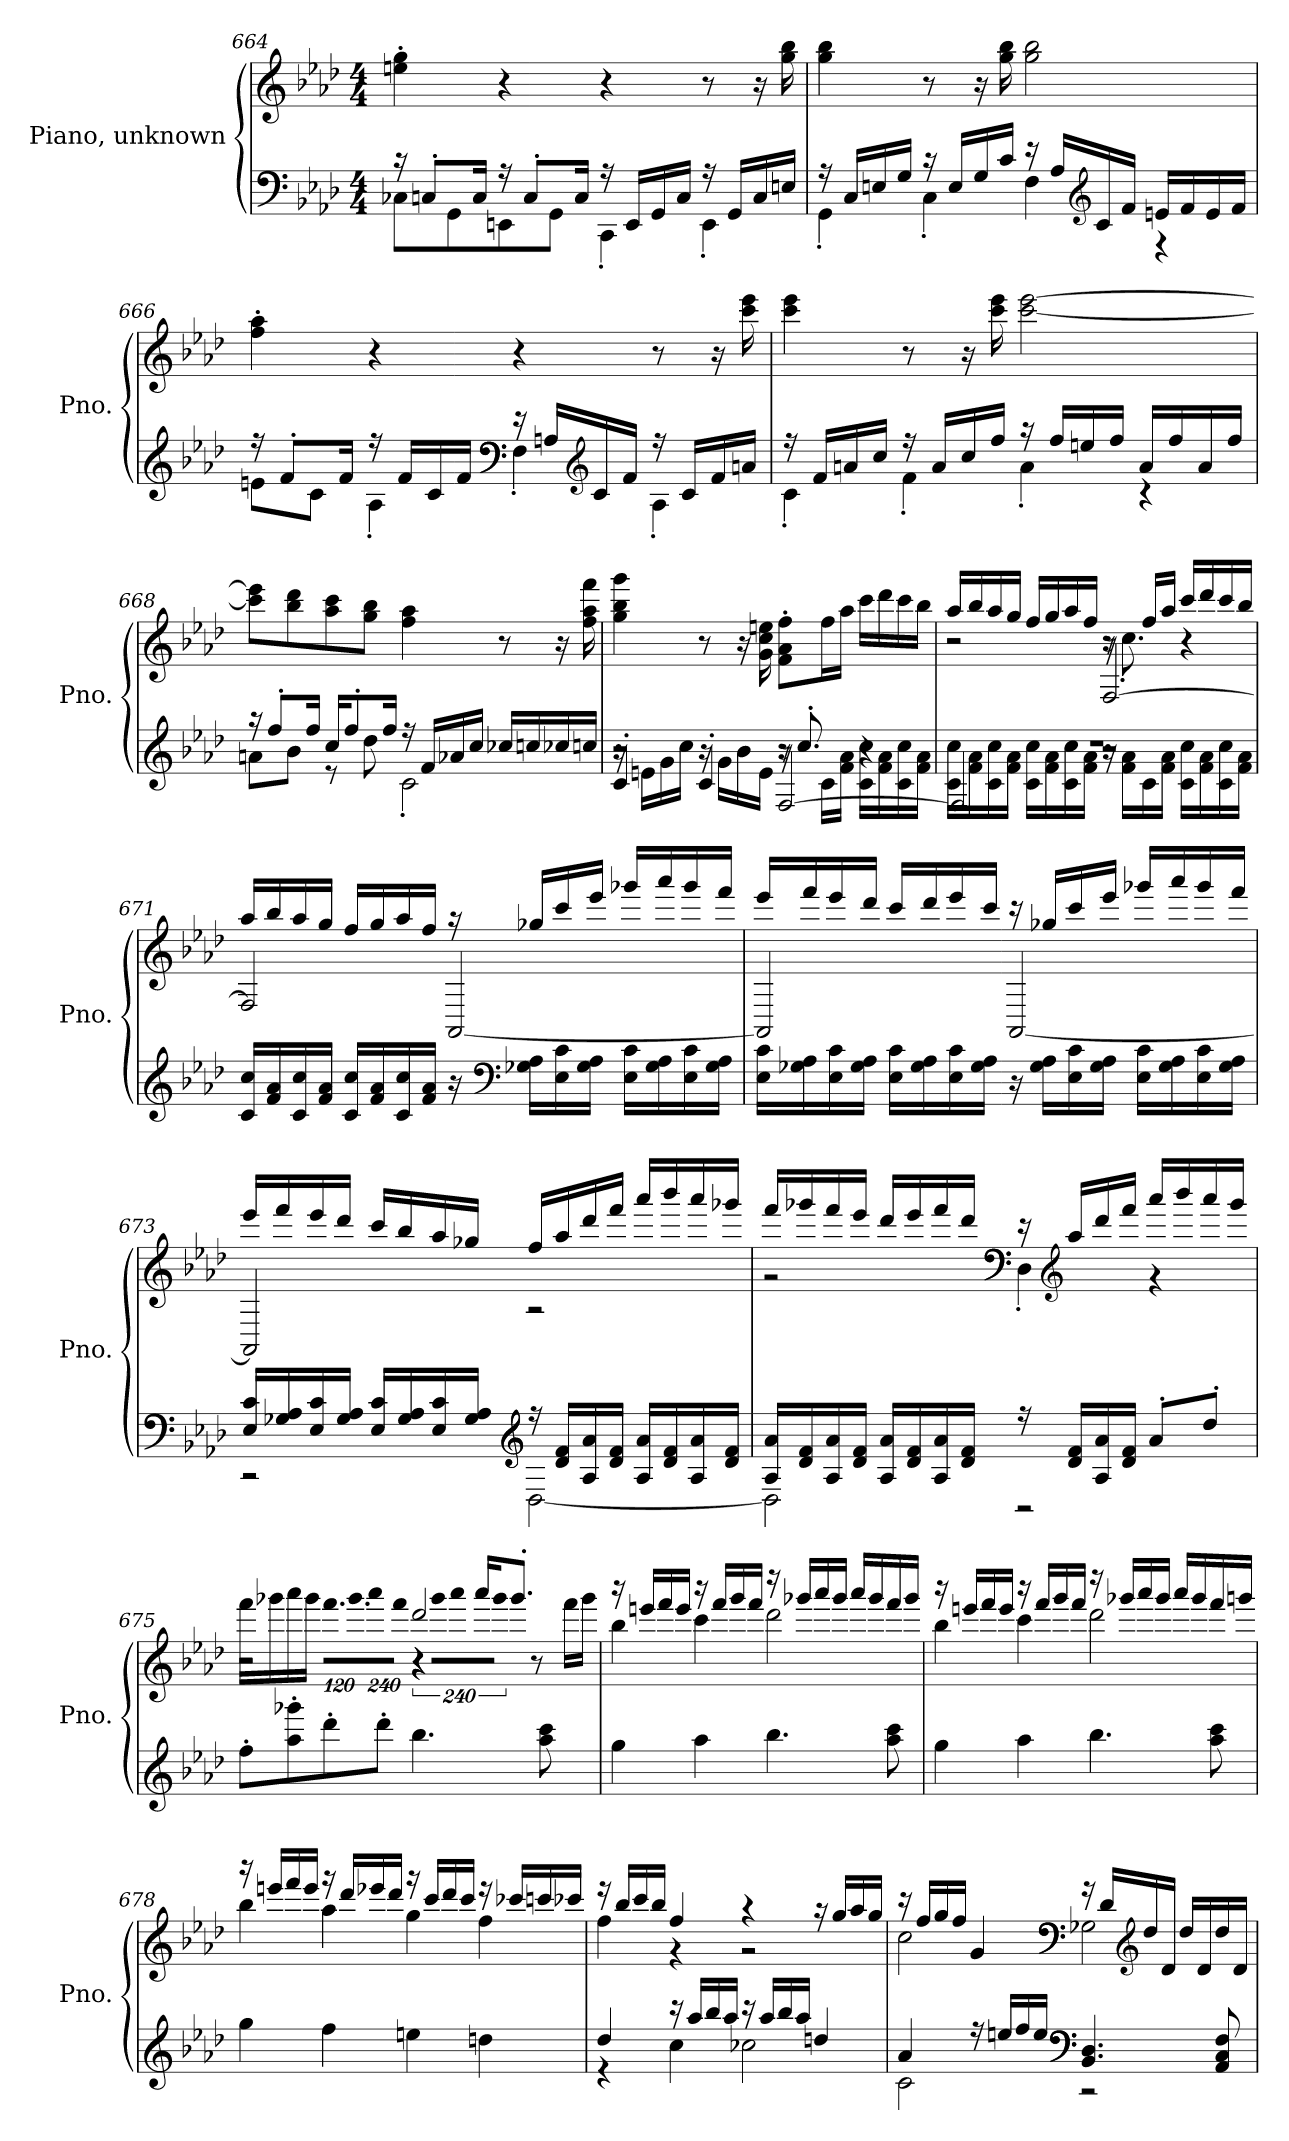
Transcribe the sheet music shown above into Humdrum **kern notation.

**kern	**kern
*part1	*part1
*staff2	*staff1
*I"Piano, unknown	*
*I'Pno.	*
!!LO:LB:g=z
*clefF4	*clefG2
*k[b-e-a-d-]	*k[b-e-a-d-]
*M4/4	*M4/4
=664	=664
*^	*
16r	8C-X\L	4een\' 4gg\'
8Cn'/L	.	.
.	8GG\	.
16C/Jk	.	.
16r	8EEn\	4r
8C'/L	.	.
.	8GG\J	.
16C/Jk	.	.
16r	4CC'\	4r
16EE/LL	.	.
16GG/	.	.
16C/JJ	.	.
16r	4EE'\	8r
16GG/LL	.	.
16C/	.	16r
16En/JJ	.	16gg\ 16bb-\
=665	=665	=665
16r	4GG'\	4gg\ 4bb-\
16C/LL	.	.
16En/	.	.
16G/JJ	.	.
16r	4C'\	8r
16E/LL	.	.
16G/	.	16r
16c/JJ	.	16gg\ 16bb-\
16r	4F\	2gg\ 2bb-\
16A-/LL	.	.
*clefG2	*	*
16c/	.	.
16f/JJ	.	.
16en/LL	4r	.
16f/	.	.
16e/	.	.
16f/JJ	.	.
!!LO:LB:g=z
=666	=666	=666
16r	8en\L	4ff\' 4aa-\'
8f'/L	.	.
.	8c\J	.
16f/Jk	.	.
16r	4A-'\	4r
16f/LL	.	.
16c/	.	.
16f/JJ	.	.
*clefF4	*	*
16r	4F'\	4r
16An/LL	.	.
*clefG2	*	*
16c/	.	.
16f/JJ	.	.
16r	4A'\	8r
16c/LL	.	.
16f/	.	16r
16an/JJ	.	16ccc\ 16eee-\
=667	=667	=667
16r	4c'\	4ccc\ 4eee-\
16f/LL	.	.
16an/	.	.
16cc/JJ	.	.
16r	4f'\	8r
16a/LL	.	.
16cc/	.	16r
16ff/JJ	.	16ccc\ 16eee-\
16r	4a'\	[2ccc\ [2eee-\
16ff/LL	.	.
16een/	.	.
16ff/JJ	.	.
16a/LL	4r	.
16ff/	.	.
16a/	.	.
16ff/JJ	.	.
!!LO:LB:g=z
=668	=668	=668
16r	8an\L	8ccc\] 8eee-\]L
8ff'/L	.	.
.	8b-\J	8bb-\ 8ddd-\
16ff/Jk	.	.
16cc/KL	8r	8aa-\ 8ccc\
8ff'/	.	.
.	8dd-\	8gg\ 8bb-\J
16ff/Jk	.	.
16r	2c'\	4ff\ 4aa-\
16f/LL	.	.
16a-X/	.	.
16cc/JJ	.	.
16cc-X/LL	.	8r
16ccn/	.	.
16cc-X/	.	16r
16ccn/JJ	.	16ff\ 16aa-\ 16fff\
=669	=669	=669
*	*^	*
2r	16r	4c'/	4gg\ 4bb-\ 4ggg\
.	16en\LL	.	.
.	16g\	.	.
.	16cc\JJ	.	.
.	16r	4c'/	8r
.	16g\LL	.	.
.	16b-\	.	16r
.	16e\JJ	.	16g\ 16cc\ 16een\
16r	8r	[2F/	8f\' 8a-\' 8ff\'L
8.cc'/	.	.	.
.	16c\LL	.	16ff\L
.	16f\ 16a-\JJ	.	16aa-\JJ
4r	16c\ 16cc\LL	.	16ccc\LL
.	16f\ 16a-\	.	16ddd-\
.	16c\ 16cc\	.	16ccc\
.	16f\ 16a-\JJ	.	16bb-\JJ
!!LO:PB:g=z
=670	=670	=670	=670
*	*	*	*^
*	*	*	*	*^
1r	16c\ 16cc\LL	2F/]	16aa-/LL	2r	2r
.	16f\ 16a-\	.	16bb-/	.	.
.	16c\ 16cc\	.	16aa-/	.	.
.	16f\ 16a-\JJ	.	16gg/JJ	.	.
.	16c\ 16cc\LL	.	16ff/LL	.	.
.	16f\ 16a-\	.	16gg/	.	.
.	16c\ 16cc\	.	16aa-/	.	.
.	16f\ 16a-\JJ	.	16ff/JJ	.	.
.	16r	2r	8r	16r	[2F/
.	16f\ 16a-\LL	.	.	8.cc'\	.
.	16c\	.	16ff/LL	.	.
.	16f\ 16a-\JJ	.	16aa-/JJ	.	.
.	16c\ 16cc\LL	.	16ccc/LL	4r	.
.	16f\ 16a-\	.	16ddd-/	.	.
.	16c\ 16cc\	.	16ccc/	.	.
.	16f\ 16a-\JJ	.	16bb-/JJ	.	.
*v	*v	*v	*	*	*
*	*	*v	*v
=671	=671	=671
16c/ 16cc/LL	16aa-/LL	2F/]
16f/ 16a-/	16bb-/	.
16c/ 16cc/	16aa-/	.
16f/ 16a-/JJ	16gg/JJ	.
16c/ 16cc/LL	16ff/LL	.
16f/ 16a-/	16gg/	.
16c/ 16cc/	16aa-/	.
16f/ 16a-/JJ	16ff/JJ	.
16r	16r	[2AA-/
*clefF4	*	*
16G-X\ 16A-\LL	16gg-X/LL	.
16E-\ 16c\	16ccc/	.
16G-\ 16A-\JJ	16eee-/JJ	.
16E-\ 16c\LL	16ggg-X/LL	.
16G-\ 16A-\	16aaa-/	.
16E-\ 16c\	16ggg-/	.
16G-\ 16A-\JJ	16fff/JJ	.
!!LO:LB:g=z	!!
=672	=672	=672
16E-\ 16c\LL	16eee-/LL	2AA-/]
16G-X\ 16A-\	16fff/	.
16E-\ 16c\	16eee-/	.
16G-\ 16A-\JJ	16ddd-/JJ	.
16E-\ 16c\LL	16ccc/LL	.
16G-\ 16A-\	16ddd-/	.
16E-\ 16c\	16eee-/	.
16G-\ 16A-\JJ	16ccc/JJ	.
16r	16r	[2AA-/
16G-\ 16A-\LL	16gg-X/LL	.
16E-\ 16c\	16ccc/	.
16G-\ 16A-\JJ	16eee-/JJ	.
16E-\ 16c\LL	16ggg-X/LL	.
16G-\ 16A-\	16aaa-/	.
16E-\ 16c\	16ggg-/	.
16G-\ 16A-\JJ	16fff/JJ	.
!!LO:LB:g=z	!!
=673	=673	=673
*^	*	*
16E-/ 16c/LL	2r	16eee-/LL	2AA-/]
16G-X/ 16A-/	.	16fff/	.
16E-/ 16c/	.	16eee-/	.
16G-/ 16A-/JJ	.	16ddd-/JJ	.
16E-/ 16c/LL	.	16ccc/LL	.
16G-/ 16A-/	.	16bb-/	.
16E-/ 16c/	.	16aa-/	.
16G-/ 16A-/JJ	.	16gg-X/JJ	.
*clefG2	*	*	*
16r	[2D-\	16ff/LL	2r
16d-/ 16f/LL	.	16aa-/	.
16A-/ 16a-/	.	16ddd-/	.
16d-/ 16f/JJ	.	16fff/JJ	.
16A-/ 16a-/LL	.	16aaa-/LL	.
16d-/ 16f/	.	16bbb-/	.
16A-/ 16a-/	.	16aaa-/	.
16d-/ 16f/JJ	.	16ggg-X/JJ	.
!!LO:LB:g=z	!!
=674	=674	=674	=674
16A-/ 16a-/LL	2D-\]	16fff/LL	2r
16d-/ 16f/	.	16ggg-X/	.
16A-/ 16a-/	.	16fff/	.
16d-/ 16f/JJ	.	16eee-/JJ	.
16A-/ 16a-/LL	.	16ddd-/LL	.
16d-/ 16f/	.	16eee-/	.
16A-/ 16a-/	.	16fff/	.
16d-/ 16f/JJ	.	16ddd-/JJ	.
*	*	*clefF4	*
16r	2r	16r	4D-'\
*	*	*clefG2	*
16d-/ 16f/LL	.	16aa-/LL	.
16A-/ 16a-/	.	16ddd-/	.
16d-/ 16f/JJ	.	16fff/JJ	.
8a-'/L	.	16aaa-/LL	4r
.	.	16bbb-/	.
8dd-'/J	.	16aaa-/	.
.	.	16ggg-/JJ	.
*v	*v	*	*
!!LO:LB:g=z
=675	=675	=675
*	*	*^
8ff'\L	2r	16fff\LL	2r
.	.	16ggg-X\	.
8aa-\' 8ggg-X\'	.	16aaa-\	.
.	.	16ggg-\JJ	.
*	*	*Xbrackettup	*
!	!	!LO:N:vis=32.	!
8ddd-'\	.	1920%103fff\LLL	.
!	!	!LO:N:vis=32.	!
.	.	1920%103ggg-\J	.
!	!	!LO:N:vis=16	!
.	.	1920%137aaa-\	.
8ddd-'\J	.	.	.
!	!	!LO:N:vis=16	!
.	.	1920%137fff\JJ	.
*	*	*brackettup	*
!	!	!LO:N:vis=16	!
4.bb-\	4r	1920%137r	2ddd-/
!	!	!LO:N:vis=16	!
.	.	1920%137ggg-\LL	.
!	!	!LO:N:vis=32	!
.	.	640%23aaa-\K	.
!	!	!LO:N:vis=16	!
.	.	1920%137ggg-\JJ	.
.	16aaa-/KL	8r	.
.	8.ggg-'/J	.	.
8aa-\ 8ccc\	.	16fff\LL	.
.	.	16ggg-\JJ	.
*	*	*v	*v
!!LO:LB:g=z
=676	=676	=676
4gg\	16r	4bb-\
.	16eeen/LL	.
.	16fff/	.
.	16eee/JJ	.
4aa-\	16r	4ccc\
.	16fff/LL	.
.	16ggg/	.
.	16fff/JJ	.
4.bb-\	16r	2ddd-\
.	16ggg-X/LL	.
.	16aaa-/	.
.	16ggg-/JJ	.
.	16aaa-/LL	.
.	16ggg-/	.
8aa-\ 8ccc\	16fff/	.
.	16ggg-/JJ	.
!!LO:PB:g=z	!!
=677	=677	=677
4gg\	16r	4bb-\
.	16eeen/LL	.
.	16fff/	.
.	16eee/JJ	.
4aa-\	16r	4ccc\
.	16fff/LL	.
.	16ggg/	.
.	16fff/JJ	.
4.bb-\	16r	2ddd-\
.	16ggg-X/LL	.
.	16aaa-/	.
.	16ggg-/JJ	.
.	16aaa-/LL	.
.	16ggg-/	.
8aa-\ 8ccc\	16fff/	.
.	16gggn/JJ	.
!!LO:LB:g=z	!!
=678	=678	=678
4gg\	16r	4bb-\
.	16eeen/LL	.
.	16fff/	.
.	16eee/JJ	.
4ff\	16r	4aa-\
.	16ddd-/LL	.
.	16eee-X/	.
.	16ddd-/JJ	.
4een\	16r	4gg\
.	16ccc/LL	.
.	16ddd-/	.
.	16ccc/JJ	.
4ddn\	16r	4ff\
.	16ccc-X/LL	.
.	16cccn/	.
.	16ccc-X/JJ	.
=679	=679	=679
*^	*	*
4dd-/	4r	16r	4ff\
.	.	16bb-/LL	.
.	.	16ccc/	.
.	.	16bb-/JJ	.
16r	4cc\	4ff/	4r
16aa-/LL	.	.	.
16bb-/	.	.	.
16aa-/JJ	.	.	.
16r	2cc-X\	4r	2r
16aa-/LL	.	.	.
16bb-/	.	.	.
16aa-/JJ	.	.	.
4ddn/	.	16r	.
.	.	16gg/LL	.
.	.	16aa-/	.
.	.	16gg/JJ	.
!!LO:LB:g=z	!!
=680	=680	=680	=680
4a-/	2c\	16r	2cc\
.	.	16ff/LL	.
.	.	16gg/	.
.	.	16ff/JJ	.
16r	.	4g/	.
16een/LL	.	.	.
16ff/	.	.	.
16ee/JJ	.	.	.
*clefF4	*	*clefF4	*
4.BB-/ 4.D-/	2r	16r	2G-X\
.	.	16d-/LL	.
*	*	*clefG2	*
.	.	16dd-/	.
.	.	16d-/JJ	.
.	.	16dd-/LL	.
.	.	16d-/	.
8AA-/ 8C/ 8F/	.	16dd-/	.
.	.	16d-/JJ	.
*v	*v	*	*
*	*v	*v
=	=
*-	*-
